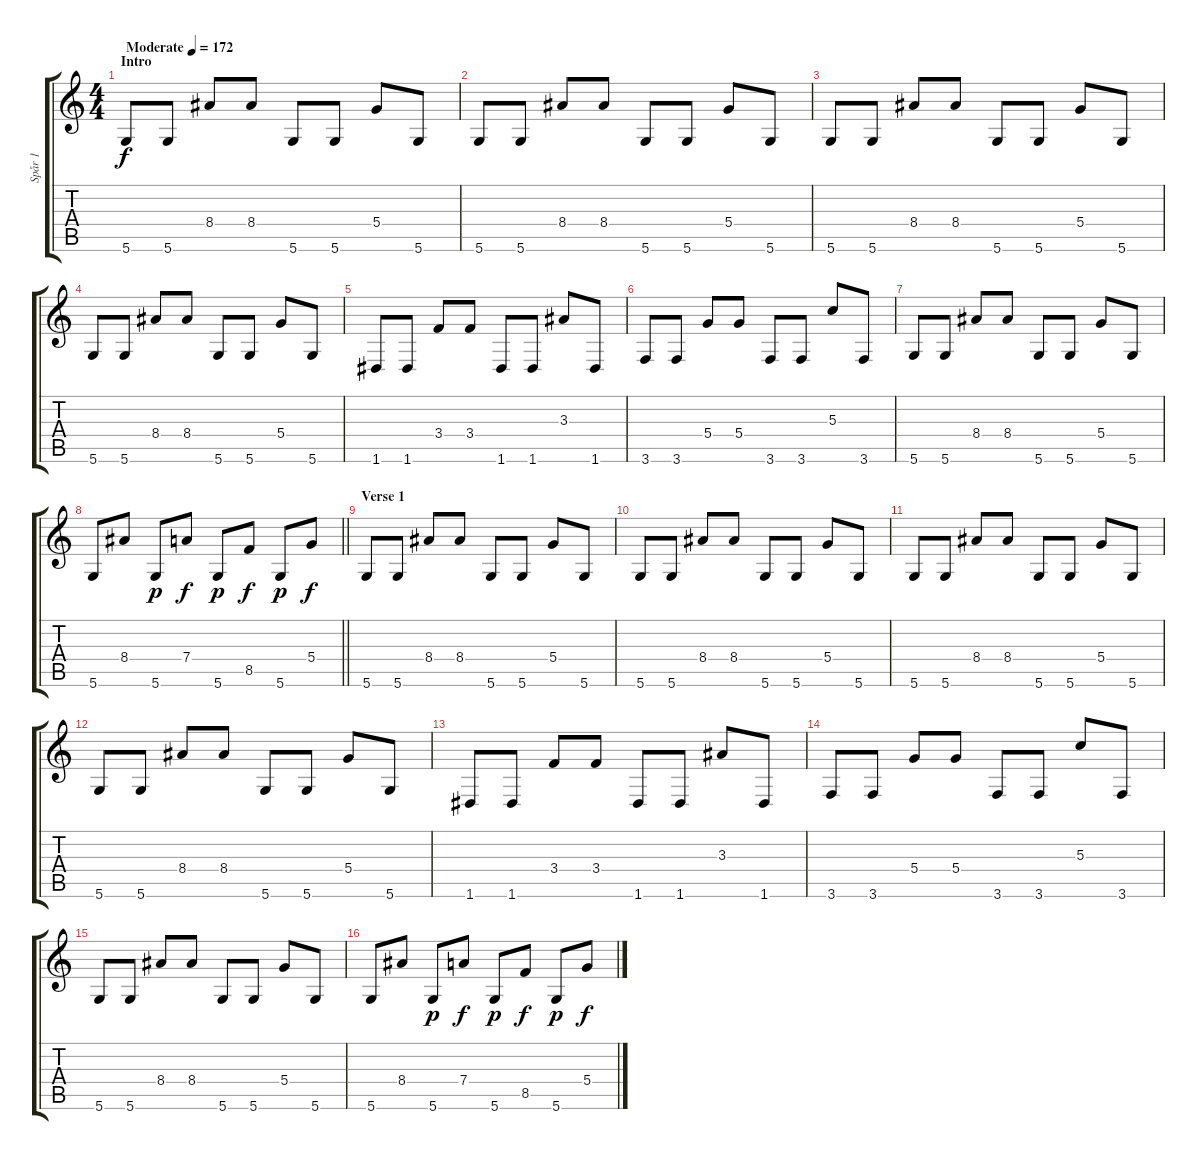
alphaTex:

\track ("Spår 1" "Spår 1") {instrument overdrivenguitar}
\staff {score tabs}
\tuning (E4 B3 G3 D3 A2 D2) {hide}
\ts (4 4)
\section ("" "Intro")
\tempo (172 "Moderate")
\clef g2
\ks c
5.6.8{dy f instrument overdrivenguitar} 5.6.8 8.4.8 8.4.8 5.6.8 5.6.8 5.4.8 5.6.8 |
5.6.8 5.6.8 8.4.8 8.4.8 5.6.8 5.6.8 5.4.8 5.6.8 |
5.6.8 5.6.8 8.4.8 8.4.8 5.6.8 5.6.8 5.4.8 5.6.8 |
5.6.8 5.6.8 8.4.8 8.4.8 5.6.8 5.6.8 5.4.8 5.6.8 |
1.6.8 1.6.8 3.4.8 3.4.8 1.6.8 1.6.8 3.3.8 1.6.8 |
3.6.8 3.6.8 5.4.8 5.4.8 3.6.8 3.6.8 5.3.8 3.6.8 |
5.6.8 5.6.8 8.4.8 8.4.8 5.6.8 5.6.8 5.4.8 5.6.8 |
\barLineRight lightlight
5.6.8 8.4.8 5.6.8{dy p} 7.4.8{dy f} 5.6.8{dy p} 8.5.8{dy f} 5.6.8{dy p} 5.4.8{dy f} |
\section ("" "Verse 1")
5.6.8 5.6.8 8.4.8 8.4.8 5.6.8 5.6.8 5.4.8 5.6.8 |
5.6.8 5.6.8 8.4.8 8.4.8 5.6.8 5.6.8 5.4.8 5.6.8 |
5.6.8 5.6.8 8.4.8 8.4.8 5.6.8 5.6.8 5.4.8 5.6.8 |
5.6.8 5.6.8 8.4.8 8.4.8 5.6.8 5.6.8 5.4.8 5.6.8 |
1.6.8 1.6.8 3.4.8 3.4.8 1.6.8 1.6.8 3.3.8 1.6.8 |
3.6.8 3.6.8 5.4.8 5.4.8 3.6.8 3.6.8 5.3.8 3.6.8 |
5.6.8 5.6.8 8.4.8 8.4.8 5.6.8 5.6.8 5.4.8 5.6.8 |
5.6.8 8.4.8 5.6.8{dy p} 7.4.8{dy f} 5.6.8{dy p} 8.5.8{dy f} 5.6.8{dy p} 5.4.8{dy f}
